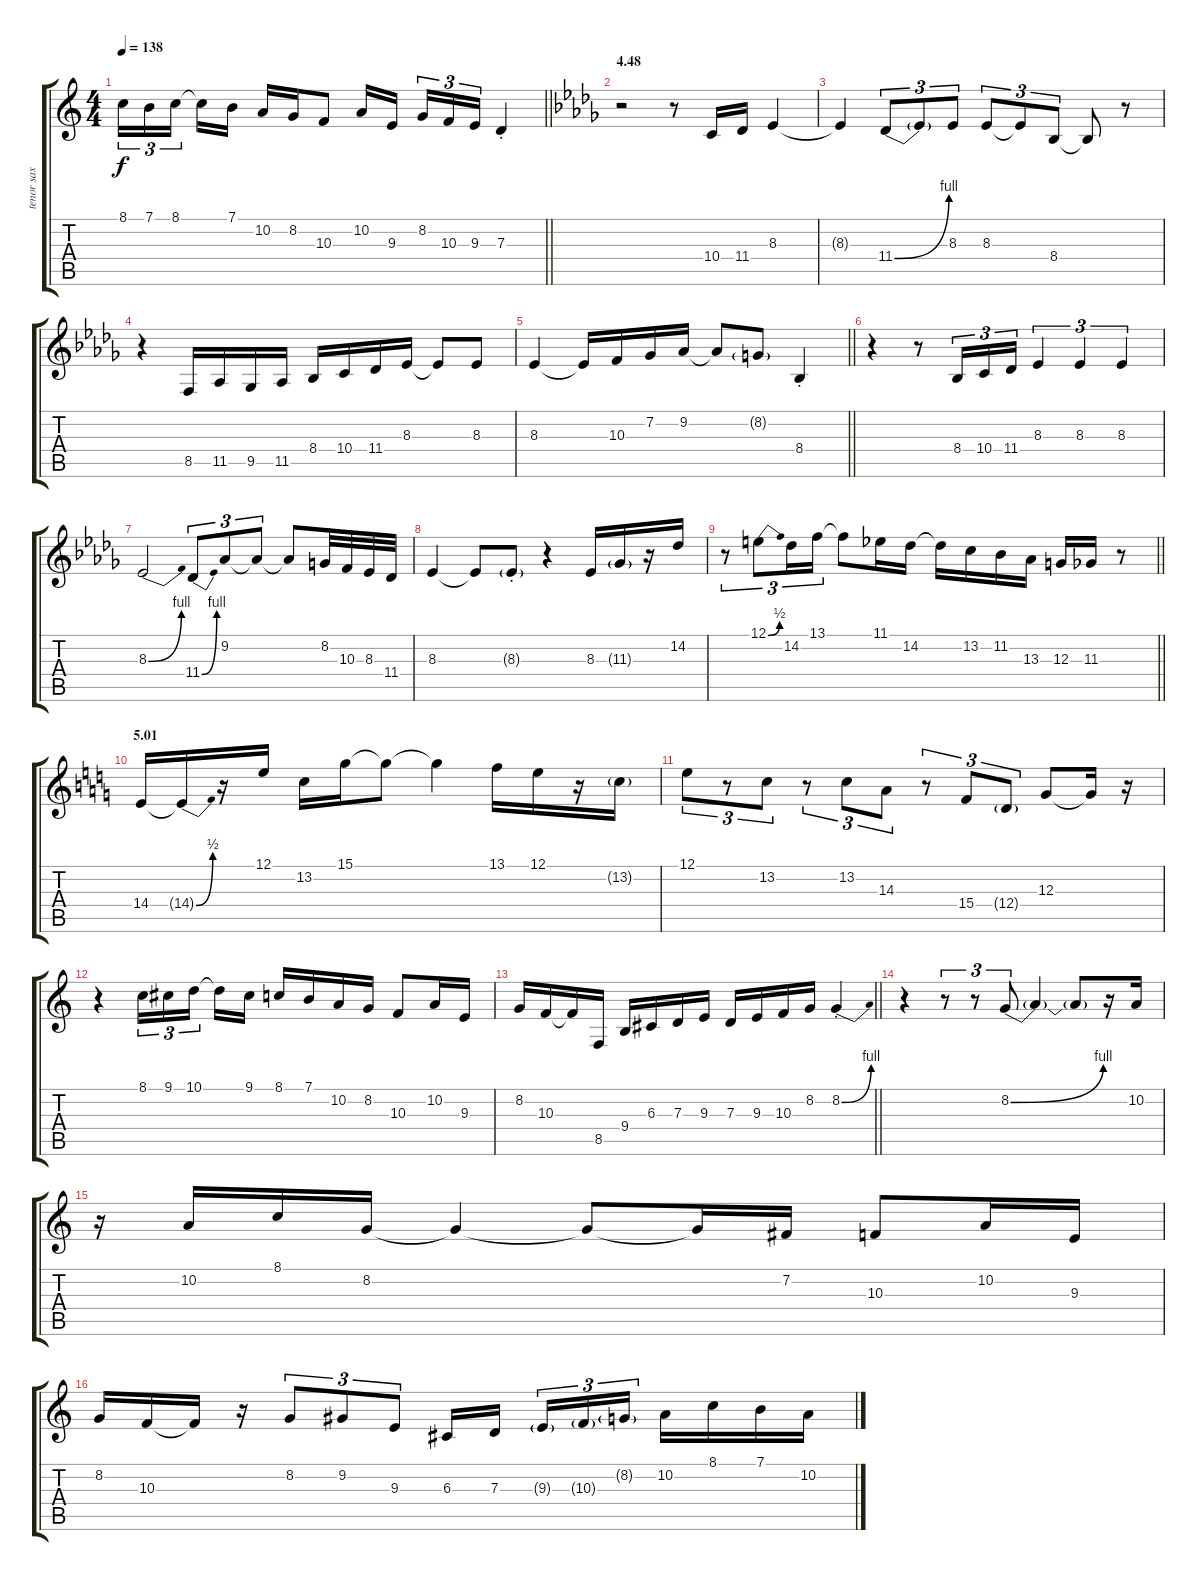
\track ("tenor sax" "tenor sax") {instrument tenorsax}
\staff {score tabs}
\tuning (E4 B3 G3 D3 A2 E2) {hide}
\ts (4 4)
\tempo 138
\clef g2
\barLineRight lightlight
\ks c
8.1{t}.16{tu (3 2) dy f} 7.1.16{tu (3 2)} 8.1.16{tu (3 2) beam splitsecondary} 8.1{t}.16 7.1.16 10.2.16 8.2.16 10.3.8 10.2.16 9.3.16{beam splitsecondary} 8.2.16{tu (3 2)} 10.3.16{tu (3 2)} 9.3.16{tu (3 2)} 7.3{st}.4 |
\section ("" "4.48")
\ks db
r.2 r.8 10.4.16 11.4.16 8.3.4 |
8.3{t}.4 11.4{be (bend 0 0 60 4)}.8{tu (3 2)} 11.4{t}.8{tu (3 2)} 8.3.8{tu (3 2)} 8.3.8{tu (3 2)} 8.3{t}.8{tu (3 2)} 8.4.8{tu (3 2)} 8.4{t}.8 r.8 |
r.4 8.5.16 11.5.16 9.5.16 11.5.16 8.4.16 10.4.16 11.4.16 8.3.16 8.3{t}.8 8.3.8 |
\barLineRight lightlight
8.3.4 8.3{t}.16 10.3.16 7.2.16 9.2.16 9.2{t}.8 8.2{g}.8 8.4{st}.4 |
r.4 r.8 8.4.16{tu (3 2)} 10.4.16{tu (3 2)} 11.4.16{tu (3 2)} 8.3.4{tu (3 2)} 8.3.4{tu (3 2)} 8.3.4{tu (3 2)} |
8.3{be (bend 0 0 60 4)}.2 11.4{be (bend 0 0 60 4)}.8{tu (3 2)} 9.2.8{tu (3 2)} 9.2{t}.8{tu (3 2)} 9.2{t}.8 8.2.32 10.3.32 8.3.32 11.4.32 |
8.3.4 8.3{t}.8 8.3{g st}.8 r.4 8.3.16 11.3{g}.16 r.16 14.2.16 |
\barLineRight lightlight
r.8{tu (3 2)} 12.1{be (bend 0 0 60 2)}.8{tu (3 2)} 14.2.16{tu (3 2)} 13.1.16{tu (3 2)} 13.1{t}.8 11.1.16 14.2.16 14.2{t}.16 13.2.16 11.2.16 13.3.16 12.3.16 11.3.16 r.8 |
\section ("" "5.01")
\ks c
14.4.16 14.4{be (bend 0 0 60 2) t}.16 r.16 12.1.16 13.2.16 15.1.16 15.1{t}.8 15.1{t}.4 13.1.16 12.1.16 r.16 13.2{g}.16 |
12.1.8{tu (3 2)} r.8{tu (3 2)} 13.2.8{tu (3 2)} r.8{tu (3 2)} 13.2.8{tu (3 2)} 14.3.8{tu (3 2)} r.8{tu (3 2)} 15.4.8{tu (3 2)} 12.4{g}.8{tu (3 2)} 12.3.8 12.3{t}.16 r.16 |
r.4 8.1.16{tu (3 2)} 9.1.16{tu (3 2)} 10.1.16{tu (3 2) beam splitsecondary} 10.1{t}.16 9.1.16 8.1.16 7.1.16 10.2.16 8.2.16 10.3.8 10.2.16 9.3.16 |
\barLineRight lightlight
8.2.16 10.3.16 10.3{t}.16 8.5.16 9.4.16 6.3.16 7.3.16 9.3.16 7.3.16 9.3.16 10.3.16 8.2.16 8.2{be (bend 0 0 60 4) st}.4 |
r.4 r.8{tu (3 2)} r.8{tu (3 2)} 8.2{be (bend 0 0 60 4)}.8{tu (3 2)} 8.2{t}.4 8.2{t}.8 r.16 10.2.16 |
r.16 10.2.16 8.1.16 8.2.16 8.2{t}.4 8.2{t}.8 8.2{t}.16 7.2.16 10.3.8 10.2.16 9.3.16 |
8.2.16 10.3.16 10.3{t}.16 r.16 8.2.8{tu (3 2)} 9.2.8{tu (3 2)} 9.3.8{tu (3 2)} 6.3.16 7.3.16{beam splitsecondary} 9.3{g}.16{tu (3 2)} 10.3{g}.16{tu (3 2)} 8.2{g}.16{tu (3 2)} 10.2.16 8.1.16 7.1.16 10.2.16
